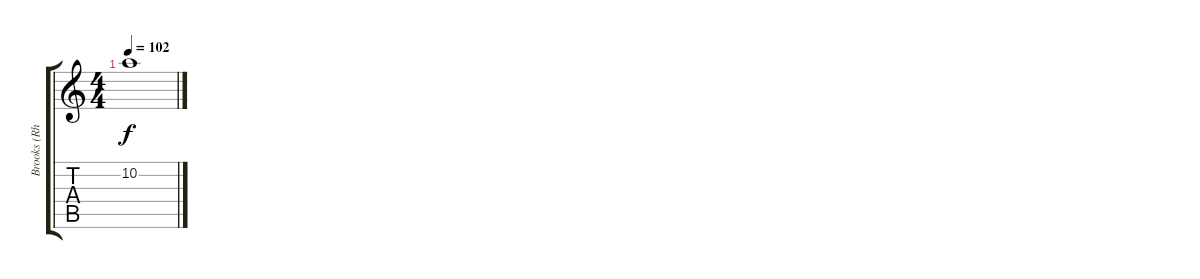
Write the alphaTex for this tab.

\track ("Brooks (Rhythm)" "Brooks (Rh") {instrument distortionguitar}
\staff {score tabs}
\tuning (E4 B3 G3 D3 A2 D2) {hide}
\ts (4 4)
\tempo 102
\clef g2
\ks c
10.2{t}.1{dy f volume 8}
